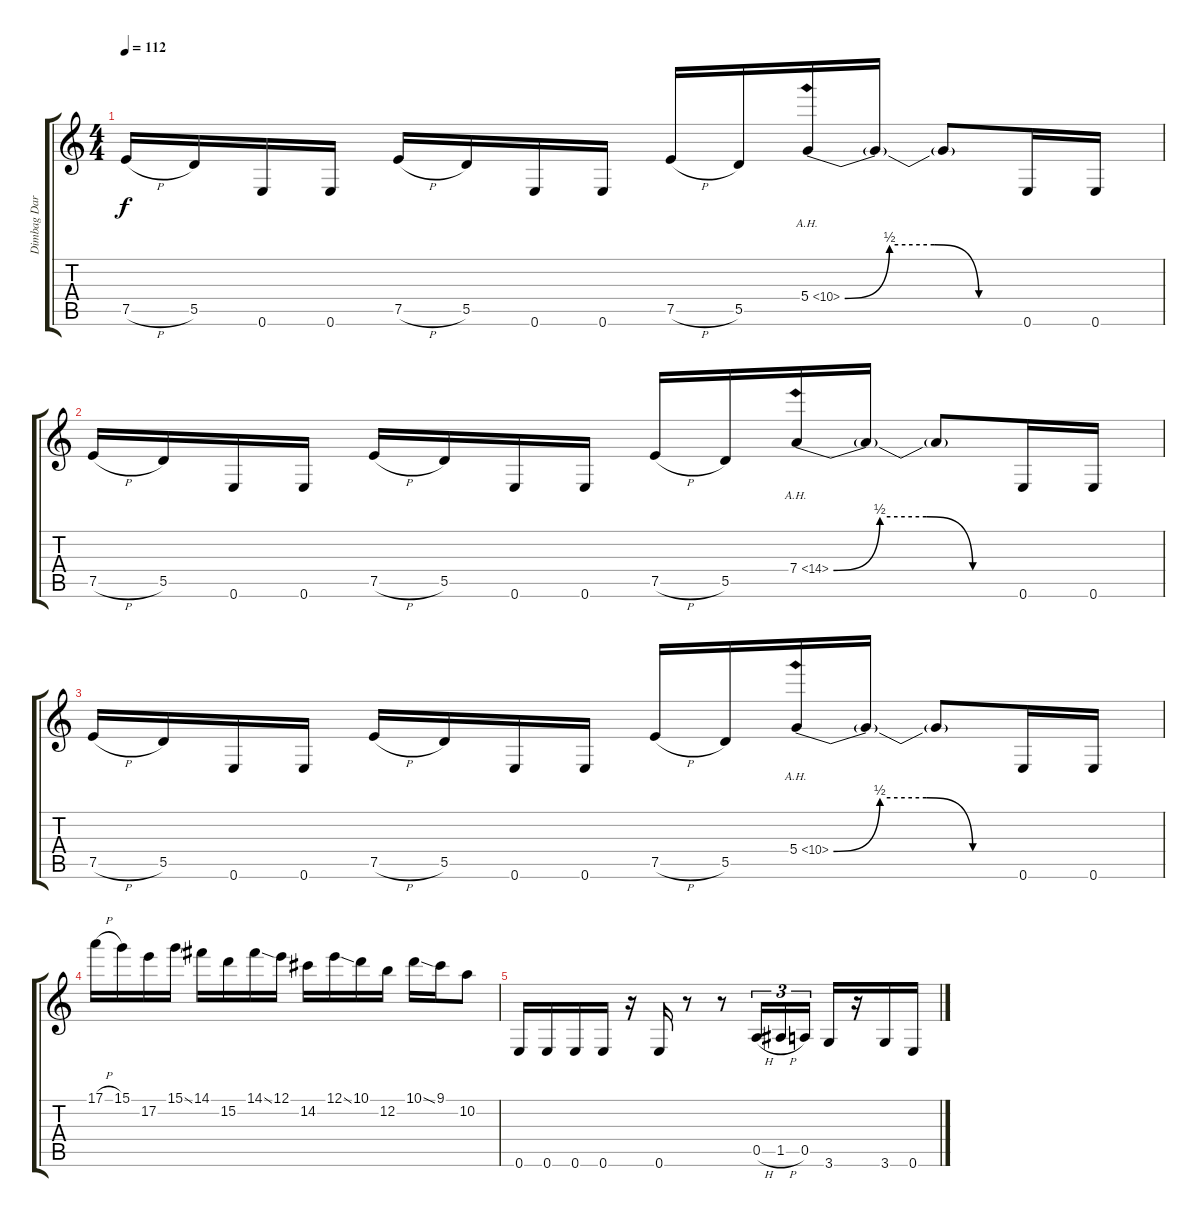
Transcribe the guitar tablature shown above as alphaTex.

\track ("Dimbag Darell" "Dimbag Dar") {instrument distortionguitar}
\staff {score tabs}
\tuning (E4 B3 G3 D3 A2 E2) {hide}
\ts (4 4)
\tempo 112
\clef g2
\ks c
7.5{h}.16{dy f} 5.5.16 0.6.16 0.6.16 7.5{h}.16 5.5.16 0.6.16 0.6.16 7.5{h}.16 5.5.16 5.4{be (custom 0 0 15 2 30 2 45 0 60 0) ah 5}.16 5.4{t}.16 5.4{t}.8 0.6.16 0.6.16 |
7.5{h}.16 5.5.16 0.6.16 0.6.16 7.5{h}.16 5.5.16 0.6.16 0.6.16 7.5{h}.16 5.5.16 7.4{be (custom 0 0 15 2 30 2 45 0 60 0) ah 7}.16 7.4{t}.16 7.4{t}.8 0.6.16 0.6.16 |
7.5{h}.16 5.5.16 0.6.16 0.6.16 7.5{h}.16 5.5.16 0.6.16 0.6.16 7.5{h}.16 5.5.16 5.4{be (custom 0 0 15 2 30 2 45 0 60 0) ah 5}.16 5.4{t}.16 5.4{t}.8 0.6.16 0.6.16 |
17.1{h}.16 15.1.16 17.2.16 15.1{ss}.16 14.1.16 15.2.16 14.1{ss}.16 12.1.16 14.2.16 12.1{ss}.16 10.1.16 12.2.16 10.1{ss}.16 9.1.16 10.2.8 |
0.6.16 0.6.16 0.6.16 0.6.16 r.16 0.6.16 r.8 r.8 0.5{h}.16{tu (3 2)} 1.5{h}.16{tu (3 2)} 0.5.16{tu (3 2)} 3.6.16 r.16 3.6.16 0.6.16
